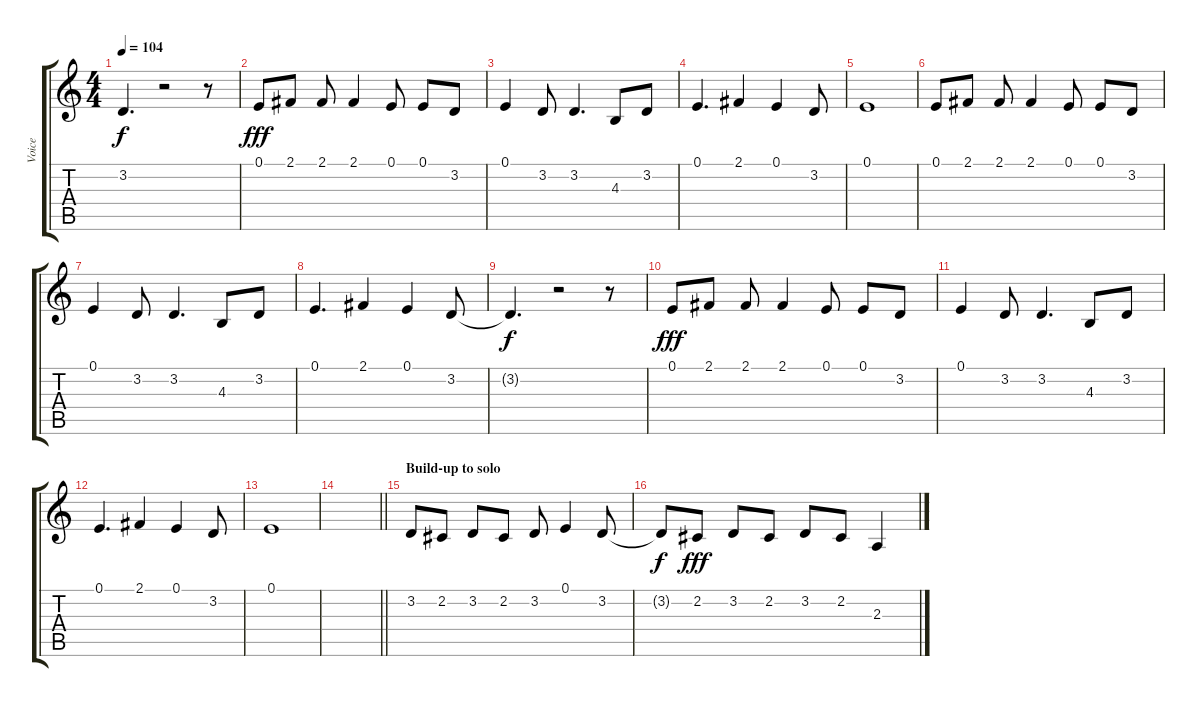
\track ("Voice" "Voice") {instrument lead6voice}
\staff {score tabs}
\tuning (E4 B3 G3 D3 A2 E2) {hide}
\ts (4 4)
\tempo 104
\clef g2
\ks c
3.2{t}.4{d dy f} r.2 r.8 |
0.1.8{dy fff} 2.1.8 2.1.8 2.1.4 0.1.8 0.1.8 3.2.8 |
0.1.4 3.2.8 3.2.4{d} 4.3.8 3.2.8 |
0.1.4{d} 2.1.4 0.1.4 3.2.8 |
0.1.1 |
0.1.8 2.1.8 2.1.8 2.1.4 0.1.8 0.1.8 3.2.8 |
0.1.4 3.2.8 3.2.4{d} 4.3.8 3.2.8 |
0.1.4{d} 2.1.4 0.1.4 3.2.8 |
3.2{t}.4{d dy f} r.2 r.8 |
0.1.8{dy fff} 2.1.8 2.1.8 2.1.4 0.1.8 0.1.8 3.2.8 |
0.1.4 3.2.8 3.2.4{d} 4.3.8 3.2.8 |
0.1.4{d} 2.1.4 0.1.4 3.2.8 |
0.1.1 |
\barLineRight lightlight
|
\section ("" "Build-up to solo")
3.2.8 2.2.8 3.2.8 2.2.8 3.2.8 0.1.4 3.2.8 |
3.2{t}.8{dy f} 2.2.8{dy fff} 3.2.8 2.2.8 3.2.8 2.2.8 2.3.4
